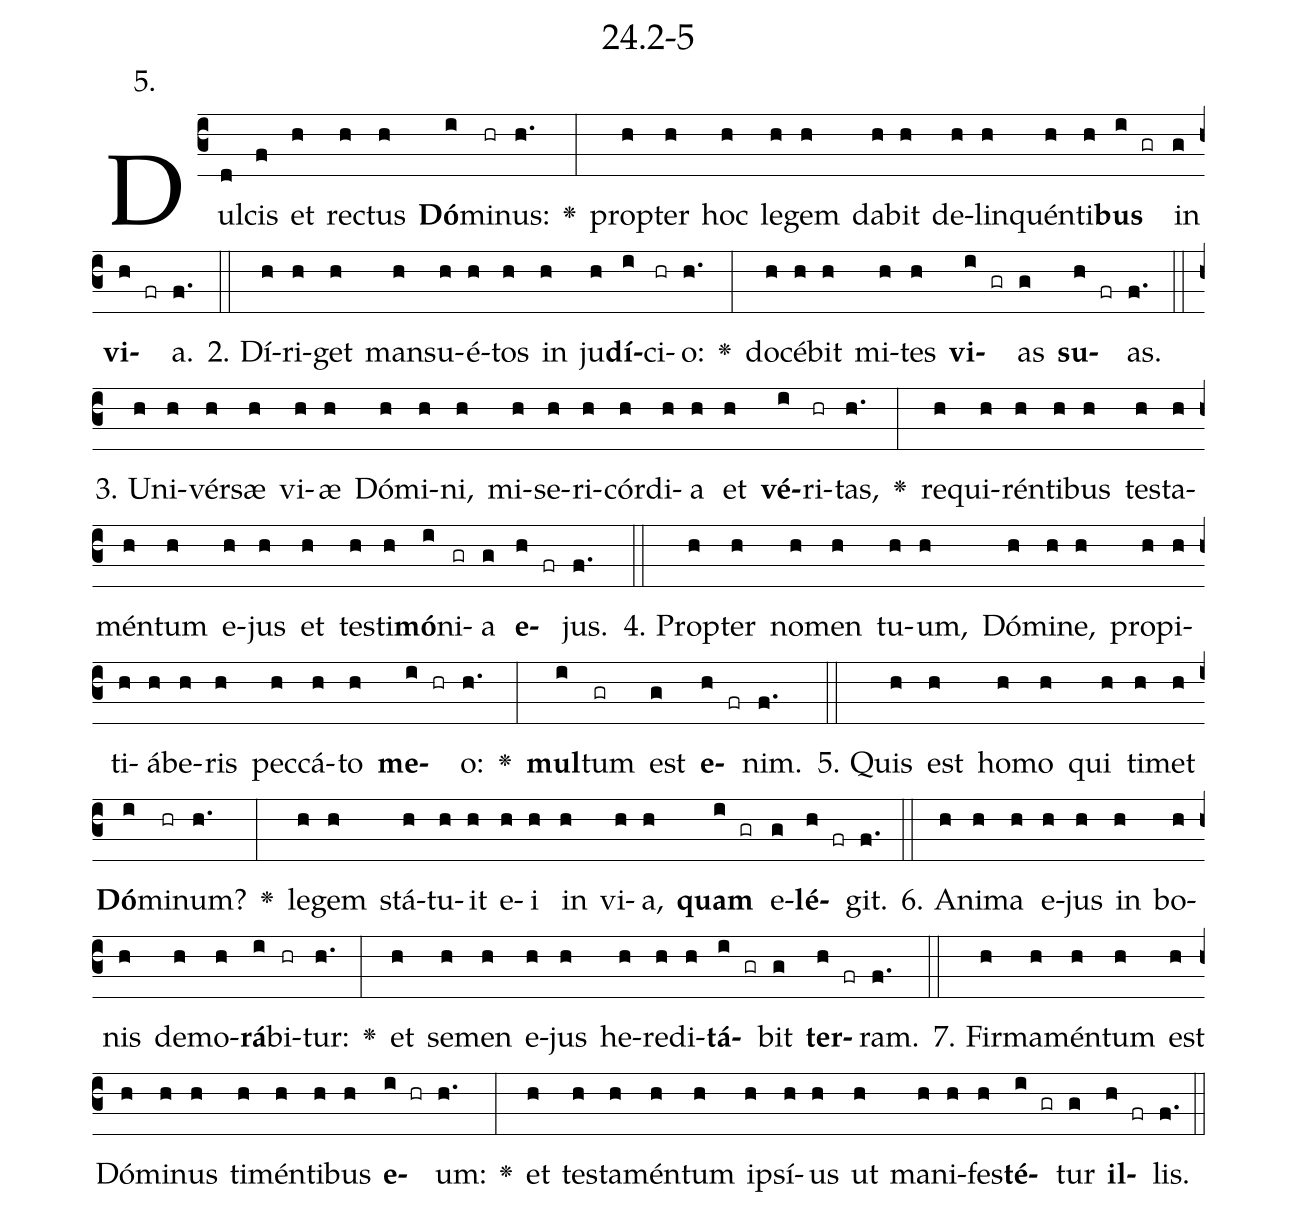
name: 24.2-5;
annotation: 5.;
%%
(c3)Dul(d)cis(f) et(h) rec(h)tus(h) <b>Dó</b>(i)mi(hr)nus:(h.) <v>\greheightstar</v>(:) prop(h)ter(h) hoc(h) le(h)gem(h) da(h)bit(h) de(h)lin(h)quén(h)ti(h)<b>bus</b>(i gr) in(g) <b>vi</b>(h fr)a.(f.) (::)
2. Dí(h)ri(h)get(h) man(h)su(h)é(h)tos(h) in(h) ju(h)<b>dí</b>(i)ci(hr)o:(h.) <v>\greheightstar</v>(:) do(h)cé(h)bit(h) mi(h)tes(h) <b>vi</b>(i gr)as(g) <b>su</b>(h fr)as.(f.) (::)
3. U(h)ni(h)vér(h)sæ(h) vi(h)æ(h) Dó(h)mi(h)ni,(h) mi(h)se(h)ri(h)cór(h)di(h)a(h) et(h) <b>vé</b>(i)ri(hr)tas,(h.) <v>\greheightstar</v>(:) re(h)qui(h)rén(h)ti(h)bus(h) tes(h)ta(h)mén(h)tum(h) e(h)jus(h) et(h) tes(h)ti(h)<b>mó</b>(i)ni(gr)a(g) <b>e</b>(h fr)jus.(f.) (::)
4. Prop(h)ter(h) no(h)men(h) tu(h)um,(h) Dó(h)mi(h)ne,(h) pro(h)pi(h)ti(h)á(h)be(h)ris(h) pec(h)cá(h)to(h) <b>me</b>(i hr)o:(h.) <v>\greheightstar</v>(:) <b>mul</b>(i)tum(gr) est(g) <b>e</b>(h fr)nim.(f.) (::)
5. Quis(h) est(h) ho(h)mo(h) qui(h) ti(h)met(h) <b>Dó</b>(i)mi(hr)num?(h.) <v>\greheightstar</v>(:) le(h)gem(h) stá(h)tu(h)it(h) e(h)i(h) in(h) vi(h)a,(h) <b>quam</b>(i gr) e(g)<b>lé</b>(h fr)git.(f.) (::)
6. A(h)ni(h)ma(h) e(h)jus(h) in(h) bo(h)nis(h) de(h)mo(h)<b>rá</b>(i)bi(hr)tur:(h.) <v>\greheightstar</v>(:) et(h) se(h)men(h) e(h)jus(h) he(h)re(h)di(h)<b>tá</b>(i gr)bit(g) <b>ter</b>(h fr)ram.(f.) (::)
7. Fir(h)ma(h)mén(h)tum(h) est(h) Dó(h)mi(h)nus(h) ti(h)mén(h)ti(h)bus(h) <b>e</b>(i hr)um:(h.) <v>\greheightstar</v>(:) et(h) tes(h)ta(h)mén(h)tum(h) ip(h)sí(h)us(h) ut(h) ma(h)ni(h)fes(h)<b>té</b>(i gr)tur(g) <b>il</b>(h fr)lis.(f.) (::)
